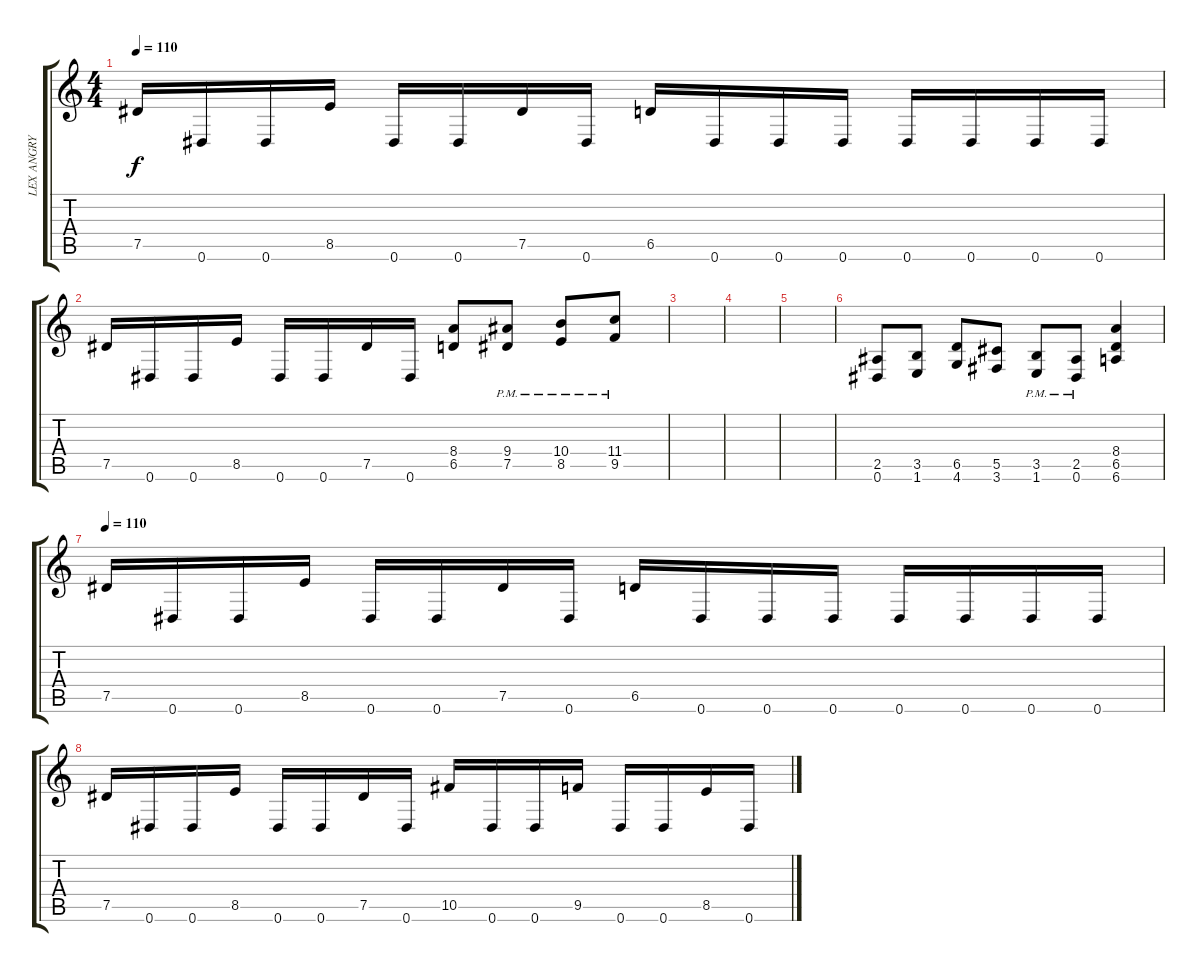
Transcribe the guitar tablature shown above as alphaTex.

\track ("LEX ANGRY" "LEX ANGRY") {instrument distortionguitar}
\staff {score tabs}
\tuning (Eb4 Bb3 Gb3 Db3 Ab2 Eb2) {hide}
\ts (4 4)
\tempo 110
\clef g2
\ks c
7.5.16{dy f instrument distortionguitar} 0.6.16 0.6.16 8.5.16 0.6.16 0.6.16 7.5.16 0.6.16 6.5.16 0.6.16 0.6.16 0.6.16 0.6.16 0.6.16 0.6.16 0.6.16 |
7.5.16 0.6.16 0.6.16 8.5.16 0.6.16 0.6.16 7.5.16 0.6.16 (8.4 6.5).8 (9.4{pm} 7.5{pm}).8 (10.4{pm} 8.5{pm}).8 (11.4{pm} 9.5{pm}).8 |
|
|
|
(2.5 0.6).8 (3.5 1.6).8 (6.5 4.6).8 (5.5 3.6).8 (3.5{pm} 1.6{pm}).8 (2.5{pm} 0.6{pm}).8 (8.4 6.5 6.6).4 |
\tempo 110
7.5.16{instrument distortionguitar} 0.6.16 0.6.16 8.5.16 0.6.16 0.6.16 7.5.16 0.6.16 6.5.16 0.6.16 0.6.16 0.6.16 0.6.16 0.6.16 0.6.16 0.6.16 |
7.5.16 0.6.16 0.6.16 8.5.16 0.6.16 0.6.16 7.5.16 0.6.16 10.5.16 0.6.16 0.6.16 9.5.16 0.6.16 0.6.16 8.5.16 0.6.16
